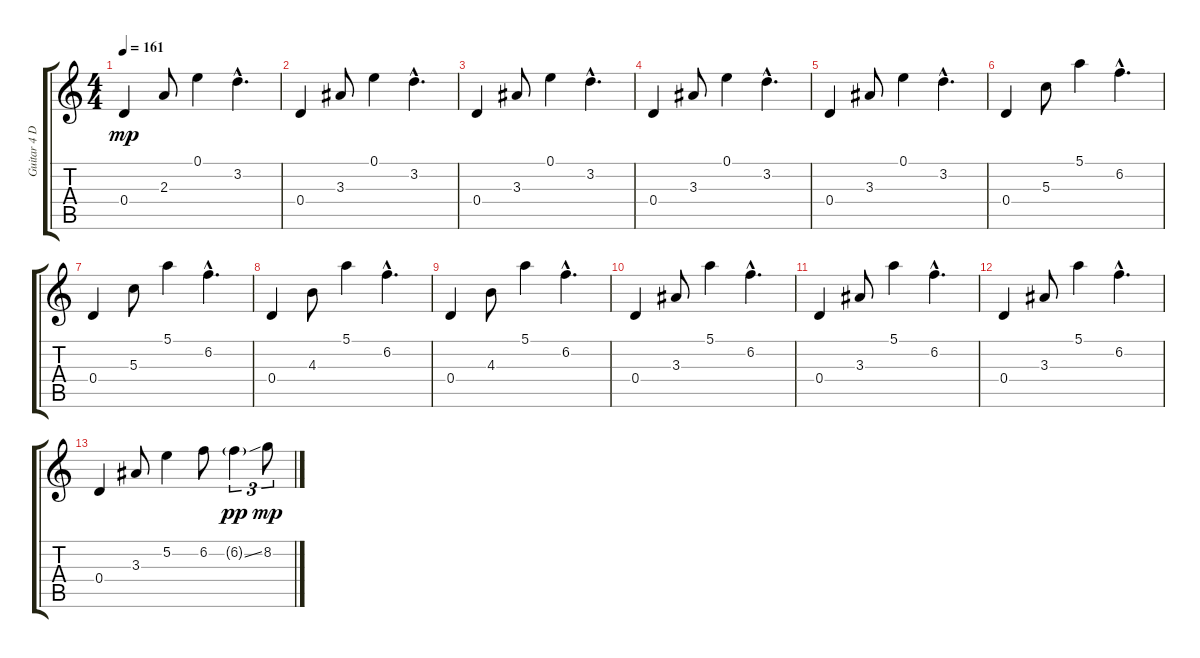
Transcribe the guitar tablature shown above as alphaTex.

\track ("Guitar 4 Drop D" "Guitar 4 D") {instrument acousticguitarsteel}
\staff {score tabs}
\tuning (E4 B3 G3 D3 A2 D2) {hide}
\ts (4 4)
\tempo 161
\clef g2
\ks c
0.4.4{dy mp} 2.3.8 0.1.4 3.2{hac}.4{d} |
0.4.4 3.3.8 0.1.4 3.2{hac}.4{d} |
0.4.4 3.3.8 0.1.4 3.2{hac}.4{d} |
0.4.4 3.3.8 0.1.4 3.2{hac}.4{d} |
0.4.4 3.3.8 0.1.4 3.2{hac}.4{d} |
0.4.4 5.3.8 5.1.4 6.2{hac}.4{d} |
0.4.4 5.3.8 5.1.4 6.2{hac}.4{d} |
0.4.4 4.3.8 5.1.4 6.2{hac}.4{d} |
0.4.4 4.3.8 5.1.4 6.2{hac}.4{d} |
0.4.4 3.3.8 5.1.4 6.2{hac}.4{d} |
0.4.4 3.3.8 5.1.4 6.2{hac}.4{d} |
0.4.4 3.3.8 5.1.4 6.2{hac}.4{d} |
0.4.4 3.3.8 5.2.4 6.2.8 6.2{ss g}.4{tu (3 2) dy pp} 8.2.8{tu (3 2) dy mp}
